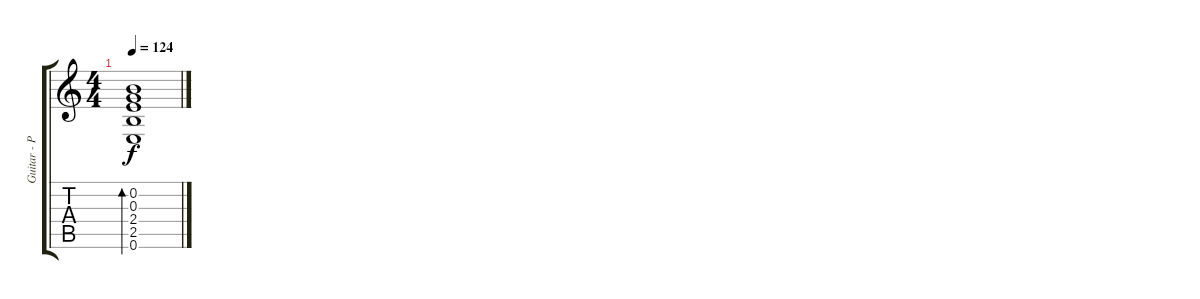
\track ("Guitar - Pat Callahan" "Guitar - P") {instrument distortionguitar}
\staff {score tabs}
\tuning (E4 B3 G3 D3 A2 E2) {hide}
\ts (4 4)
\tempo 124
\clef g2
\ks c
(0.2 0.3 2.4 2.5 0.6).1{bd 120 dy f}
